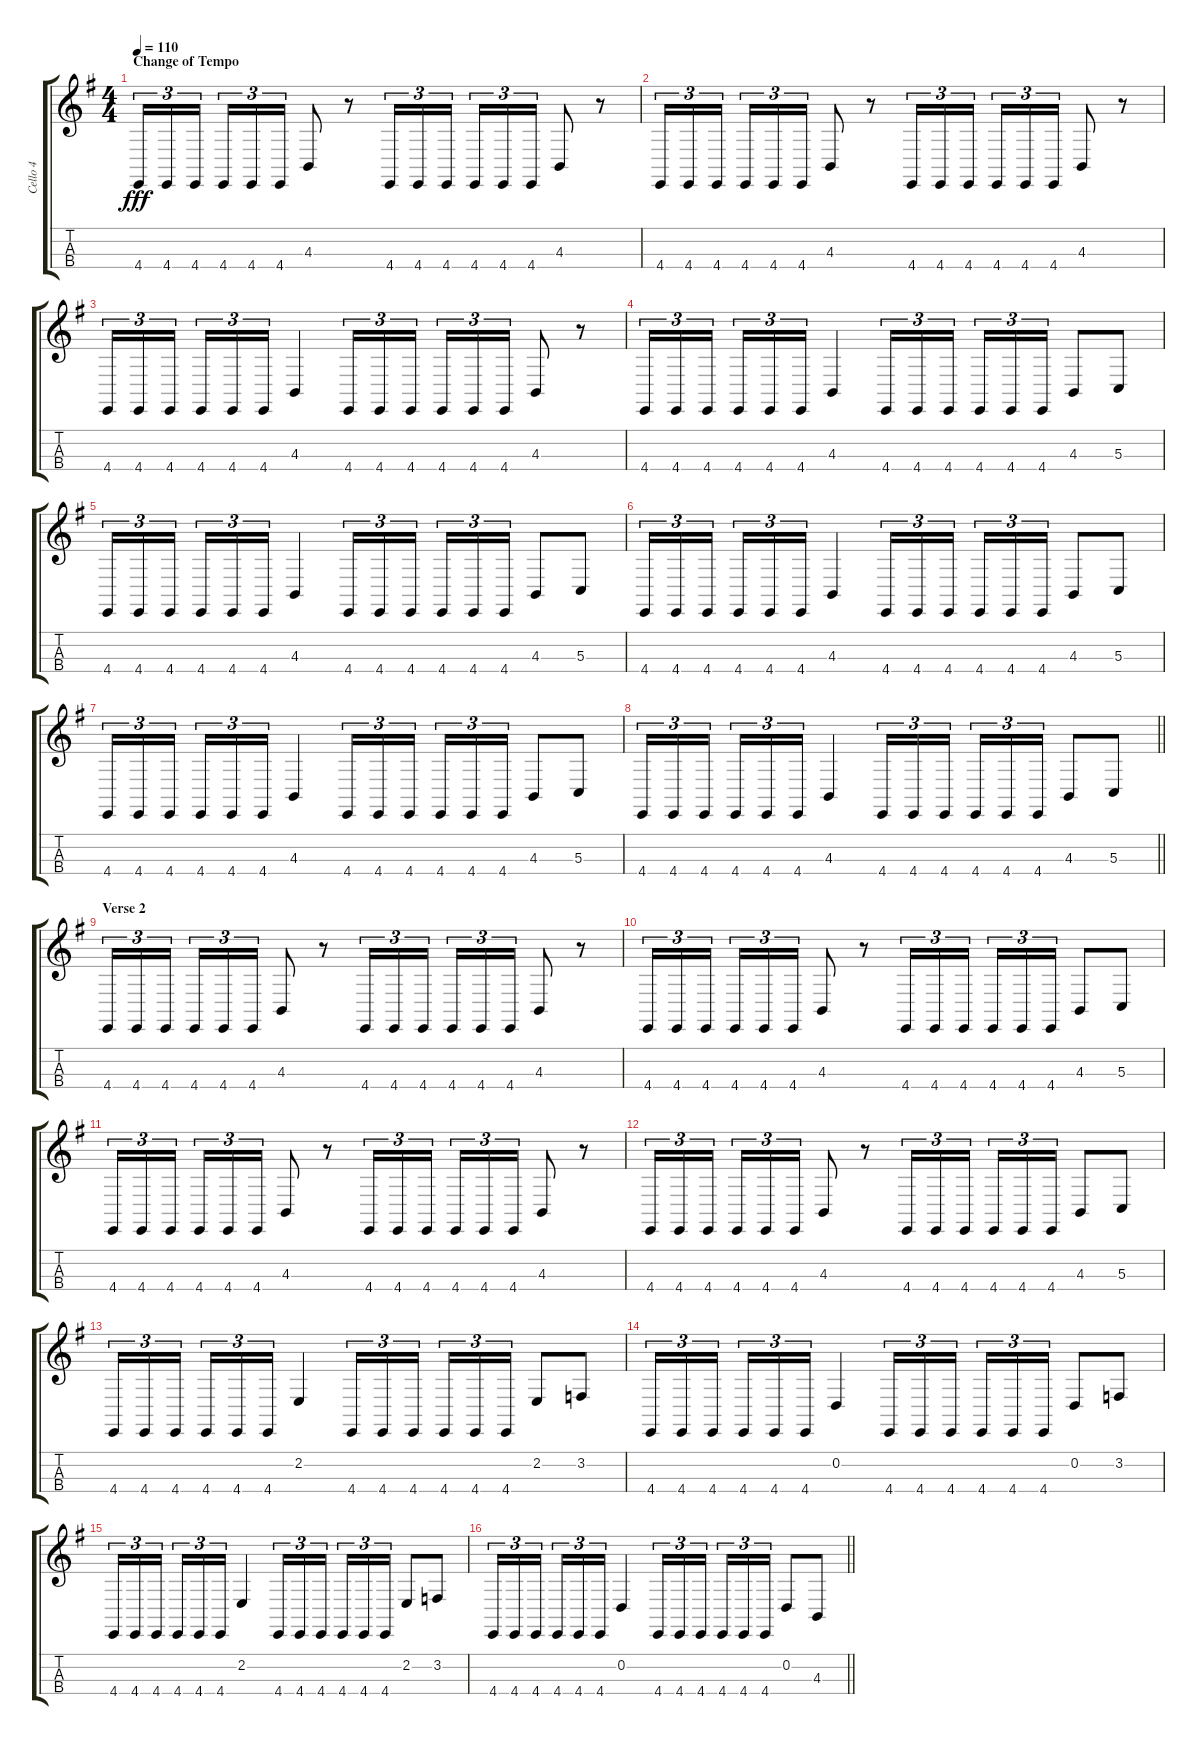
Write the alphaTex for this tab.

\track ("Cello 4" "Cello 4") {instrument cello}
\staff {score tabs}
\tuning (A3 D3 G2 C2) {hide}
\ts (4 4)
\section ("" "Change of Tempo")
\tempo 110
\clef g2
\ks g
4.4.16{tu (3 2) dy fff volume 16} 4.4.16{tu (3 2)} 4.4.16{tu (3 2) beam splitsecondary} 4.4.16{tu (3 2)} 4.4.16{tu (3 2)} 4.4.16{tu (3 2)} 4.3.8 r.8 4.4.16{tu (3 2)} 4.4.16{tu (3 2)} 4.4.16{tu (3 2) beam splitsecondary} 4.4.16{tu (3 2)} 4.4.16{tu (3 2)} 4.4.16{tu (3 2)} 4.3.8 r.8 |
4.4.16{tu (3 2)} 4.4.16{tu (3 2)} 4.4.16{tu (3 2) beam splitsecondary} 4.4.16{tu (3 2)} 4.4.16{tu (3 2)} 4.4.16{tu (3 2)} 4.3.8 r.8 4.4.16{tu (3 2)} 4.4.16{tu (3 2)} 4.4.16{tu (3 2) beam splitsecondary} 4.4.16{tu (3 2)} 4.4.16{tu (3 2)} 4.4.16{tu (3 2)} 4.3.8 r.8 |
4.4.16{tu (3 2)} 4.4.16{tu (3 2)} 4.4.16{tu (3 2) beam splitsecondary} 4.4.16{tu (3 2)} 4.4.16{tu (3 2)} 4.4.16{tu (3 2)} 4.3.4 4.4.16{tu (3 2)} 4.4.16{tu (3 2)} 4.4.16{tu (3 2) beam splitsecondary} 4.4.16{tu (3 2)} 4.4.16{tu (3 2)} 4.4.16{tu (3 2)} 4.3.8 r.8 |
4.4.16{tu (3 2)} 4.4.16{tu (3 2)} 4.4.16{tu (3 2) beam splitsecondary} 4.4.16{tu (3 2)} 4.4.16{tu (3 2)} 4.4.16{tu (3 2)} 4.3.4 4.4.16{tu (3 2)} 4.4.16{tu (3 2)} 4.4.16{tu (3 2) beam splitsecondary} 4.4.16{tu (3 2)} 4.4.16{tu (3 2)} 4.4.16{tu (3 2)} 4.3.8 5.3.8 |
4.4.16{tu (3 2)} 4.4.16{tu (3 2)} 4.4.16{tu (3 2) beam splitsecondary} 4.4.16{tu (3 2)} 4.4.16{tu (3 2)} 4.4.16{tu (3 2)} 4.3.4 4.4.16{tu (3 2)} 4.4.16{tu (3 2)} 4.4.16{tu (3 2) beam splitsecondary} 4.4.16{tu (3 2)} 4.4.16{tu (3 2)} 4.4.16{tu (3 2)} 4.3.8 5.3.8 |
4.4.16{tu (3 2)} 4.4.16{tu (3 2)} 4.4.16{tu (3 2) beam splitsecondary} 4.4.16{tu (3 2)} 4.4.16{tu (3 2)} 4.4.16{tu (3 2)} 4.3.4 4.4.16{tu (3 2)} 4.4.16{tu (3 2)} 4.4.16{tu (3 2) beam splitsecondary} 4.4.16{tu (3 2)} 4.4.16{tu (3 2)} 4.4.16{tu (3 2)} 4.3.8 5.3.8 |
4.4.16{tu (3 2)} 4.4.16{tu (3 2)} 4.4.16{tu (3 2) beam splitsecondary} 4.4.16{tu (3 2)} 4.4.16{tu (3 2)} 4.4.16{tu (3 2)} 4.3.4 4.4.16{tu (3 2)} 4.4.16{tu (3 2)} 4.4.16{tu (3 2) beam splitsecondary} 4.4.16{tu (3 2)} 4.4.16{tu (3 2)} 4.4.16{tu (3 2)} 4.3.8 5.3.8 |
\barLineRight lightlight
4.4.16{tu (3 2)} 4.4.16{tu (3 2)} 4.4.16{tu (3 2) beam splitsecondary} 4.4.16{tu (3 2)} 4.4.16{tu (3 2)} 4.4.16{tu (3 2)} 4.3.4 4.4.16{tu (3 2)} 4.4.16{tu (3 2)} 4.4.16{tu (3 2) beam splitsecondary} 4.4.16{tu (3 2)} 4.4.16{tu (3 2)} 4.4.16{tu (3 2)} 4.3.8 5.3.8 |
\section ("" "Verse 2")
4.4.16{tu (3 2)} 4.4.16{tu (3 2)} 4.4.16{tu (3 2) beam splitsecondary} 4.4.16{tu (3 2)} 4.4.16{tu (3 2)} 4.4.16{tu (3 2)} 4.3.8 r.8 4.4.16{tu (3 2)} 4.4.16{tu (3 2)} 4.4.16{tu (3 2) beam splitsecondary} 4.4.16{tu (3 2)} 4.4.16{tu (3 2)} 4.4.16{tu (3 2)} 4.3.8 r.8 |
4.4.16{tu (3 2)} 4.4.16{tu (3 2)} 4.4.16{tu (3 2) beam splitsecondary} 4.4.16{tu (3 2)} 4.4.16{tu (3 2)} 4.4.16{tu (3 2)} 4.3.8 r.8 4.4.16{tu (3 2)} 4.4.16{tu (3 2)} 4.4.16{tu (3 2) beam splitsecondary} 4.4.16{tu (3 2)} 4.4.16{tu (3 2)} 4.4.16{tu (3 2)} 4.3.8 5.3.8 |
4.4.16{tu (3 2)} 4.4.16{tu (3 2)} 4.4.16{tu (3 2) beam splitsecondary} 4.4.16{tu (3 2)} 4.4.16{tu (3 2)} 4.4.16{tu (3 2)} 4.3.8 r.8 4.4.16{tu (3 2)} 4.4.16{tu (3 2)} 4.4.16{tu (3 2) beam splitsecondary} 4.4.16{tu (3 2)} 4.4.16{tu (3 2)} 4.4.16{tu (3 2)} 4.3.8 r.8 |
4.4.16{tu (3 2)} 4.4.16{tu (3 2)} 4.4.16{tu (3 2) beam splitsecondary} 4.4.16{tu (3 2)} 4.4.16{tu (3 2)} 4.4.16{tu (3 2)} 4.3.8 r.8 4.4.16{tu (3 2)} 4.4.16{tu (3 2)} 4.4.16{tu (3 2) beam splitsecondary} 4.4.16{tu (3 2)} 4.4.16{tu (3 2)} 4.4.16{tu (3 2)} 4.3.8 5.3.8 |
4.4.16{tu (3 2)} 4.4.16{tu (3 2)} 4.4.16{tu (3 2) beam splitsecondary} 4.4.16{tu (3 2)} 4.4.16{tu (3 2)} 4.4.16{tu (3 2)} 2.2.4 4.4.16{tu (3 2)} 4.4.16{tu (3 2)} 4.4.16{tu (3 2) beam splitsecondary} 4.4.16{tu (3 2)} 4.4.16{tu (3 2)} 4.4.16{tu (3 2)} 2.2.8 3.2.8 |
4.4.16{tu (3 2)} 4.4.16{tu (3 2)} 4.4.16{tu (3 2) beam splitsecondary} 4.4.16{tu (3 2)} 4.4.16{tu (3 2)} 4.4.16{tu (3 2)} 0.2.4 4.4.16{tu (3 2)} 4.4.16{tu (3 2)} 4.4.16{tu (3 2) beam splitsecondary} 4.4.16{tu (3 2)} 4.4.16{tu (3 2)} 4.4.16{tu (3 2)} 0.2.8 3.2.8 |
4.4.16{tu (3 2)} 4.4.16{tu (3 2)} 4.4.16{tu (3 2) beam splitsecondary} 4.4.16{tu (3 2)} 4.4.16{tu (3 2)} 4.4.16{tu (3 2)} 2.2.4 4.4.16{tu (3 2)} 4.4.16{tu (3 2)} 4.4.16{tu (3 2) beam splitsecondary} 4.4.16{tu (3 2)} 4.4.16{tu (3 2)} 4.4.16{tu (3 2)} 2.2.8 3.2.8 |
\barLineRight lightlight
4.4.16{tu (3 2)} 4.4.16{tu (3 2)} 4.4.16{tu (3 2) beam splitsecondary} 4.4.16{tu (3 2)} 4.4.16{tu (3 2)} 4.4.16{tu (3 2)} 0.2.4 4.4.16{tu (3 2)} 4.4.16{tu (3 2)} 4.4.16{tu (3 2) beam splitsecondary} 4.4.16{tu (3 2)} 4.4.16{tu (3 2)} 4.4.16{tu (3 2)} 0.2.8 4.3.8
